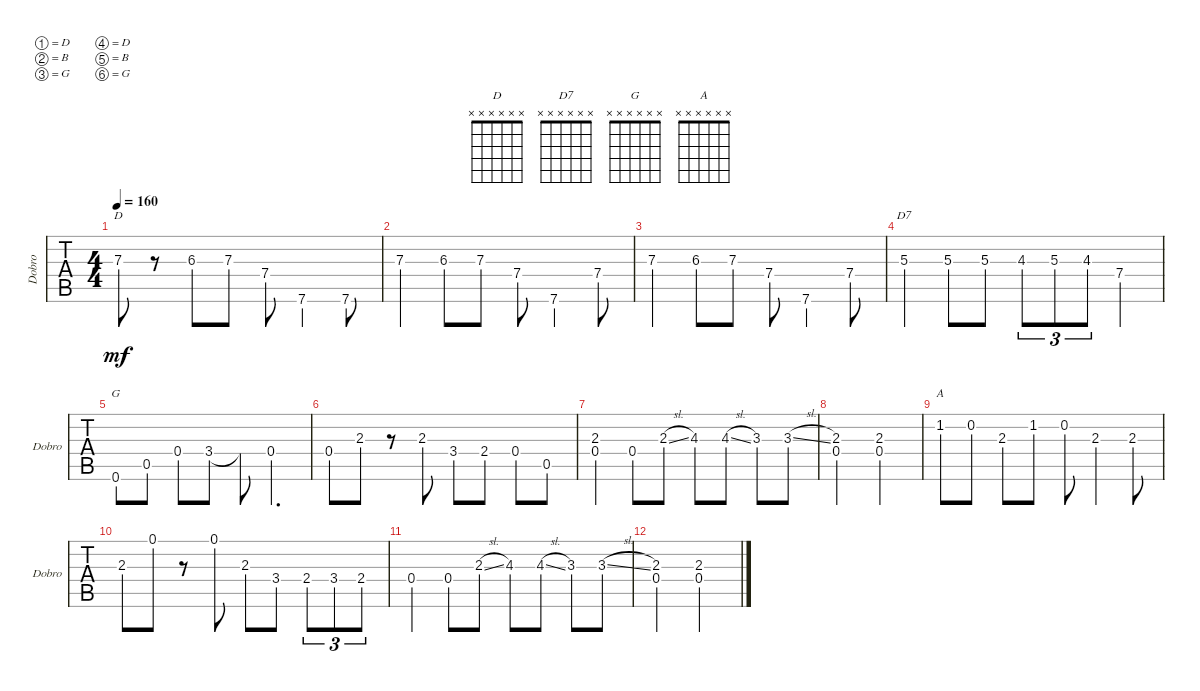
\defaultSystemsLayout 4
\bracketExtendMode groupsimilarinstruments
\singleTrackTrackNamePolicy allsystems
\multiTrackTrackNamePolicy allsystems
\otherSystemsTrackNameOrientation horizontal
\track ("Dobro" "Dobro") {instrument acousticguitarsteel}
\staff {tabs}
\tuning (D4 B3 G3 D3 B2 G2)
\chord ("D" x x x x x x)
\chord ("D7" x x x x x x)
\chord ("G" x x x x x x)
\chord ("A" x x x x x x)
\ts (4 4)
\tempo 160
\clef g2
\ks d
7.3.8{ch "D" dy mf instrument acousticguitarsteel} r.8 6.3.8 7.3.8 7.4.8 7.6.4 7.6.8 |
7.3.4 6.3.8 7.3.8 7.4.8 7.6.4 7.4.8 |
7.3.4 6.3.8 7.3.8 7.4.8 7.6.4 7.4.8 |
5.3.4{ch "D7"} 5.3.8 5.3.8 4.3.8{tu (3 2)} 5.3.8{tu (3 2)} 4.3.8{tu (3 2)} 7.4.4 |
0.6.8{ch "G"} 0.5.8 0.4.8 3.4.8 3.4{t}.8 0.4.4{d} |
0.4.8 2.3.8 r.8 2.3.8 3.4.8 2.4.8 0.4.8 0.5.8 |
(2.3 0.4).4 0.4.8 2.3{sl}.8 4.3.8 4.3{sl}.8 3.3.8 3.3{sl}.8 |
(2.3 0.4).2 (0.4 2.3).2 |
1.2.8{ch "A"} 0.2.8 2.3.8 1.2.8 0.2.8 2.3.4 2.3.8 |
2.3.8 0.1.8 r.8 0.1.8 2.3.8 3.4.8 2.4.8{tu (3 2)} 3.4.8{tu (3 2)} 2.4.8{tu (3 2)} |
0.4.4 0.4.8 2.3{sl}.8 4.3.8 4.3{sl}.8 3.3.8 3.3{sl}.8 |
(2.3 0.4).2 (0.4 2.3).2
